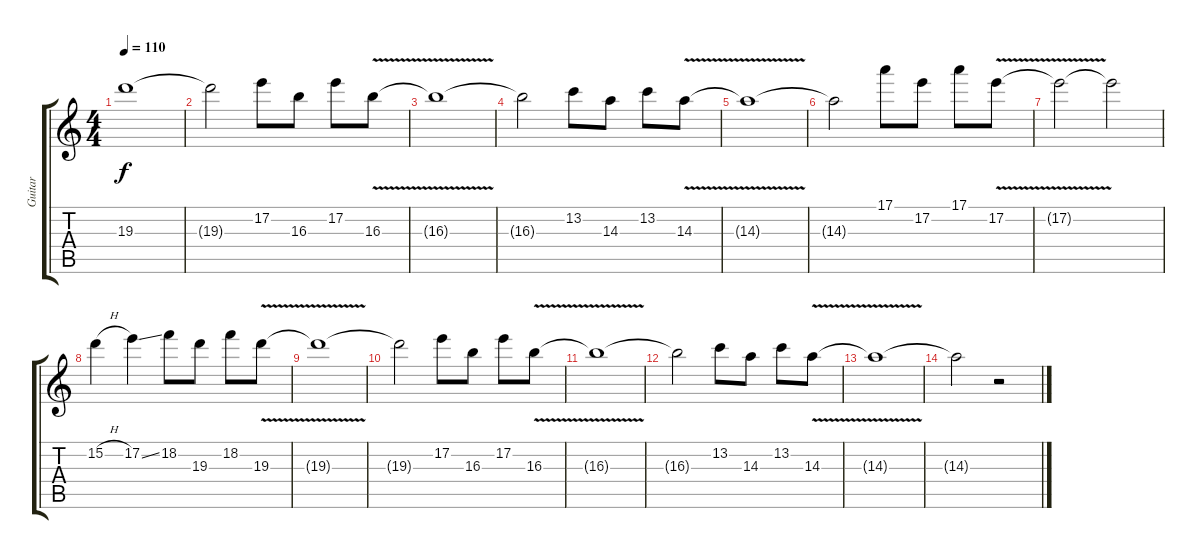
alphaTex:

\track ("Guitar" "Guitar") {instrument distortionguitar}
\staff {score tabs}
\tuning (E4 B3 G3 D3 A2 E2) {hide}
\ts (4 4)
\tempo 110
\clef g2
\ks c
19.3{t}.1{dy f} |
19.3{t}.2 17.2.8 16.3.8 17.2.8 16.3{v}.8 |
16.3{t}.1 |
16.3{t}.2 13.2.8 14.3.8 13.2.8 14.3{v}.8 |
14.3{t}.1 |
14.3{t}.2 17.1.8 17.2.8 17.1.8 17.2{v}.8 |
17.2{t}.2 17.2{t}.2 |
15.2{h}.4 17.2{ss}.4 18.2.8 19.3.8 18.2.8 19.3{v}.8 |
19.3{t}.1 |
19.3{t}.2 17.2.8 16.3.8 17.2.8 16.3{v}.8 |
16.3{t}.1 |
16.3{t}.2 13.2.8 14.3.8 13.2.8 14.3{v}.8 |
14.3{t}.1 |
14.3{t}.2 r.2
